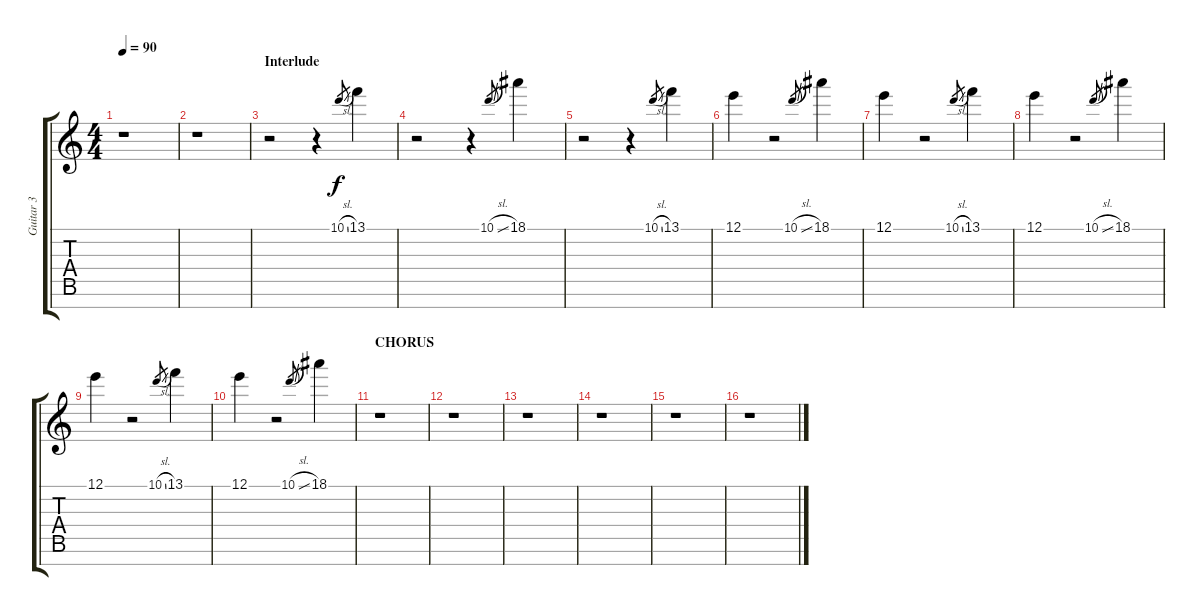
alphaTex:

\track ("Guitar 3" "Guitar 3") {instrument distortionguitar}
\staff {score tabs}
\tuning (E4 B3 G3 D3 A2 E2 B1) {hide}
\ts (4 4)
\tempo 90
\clef g2
\ks c
r.1{dy f} |
r.1 |
\section ("" "Interlude")
r.2 r.4 10.1{sl}.8{gr} 13.1.4 |
r.2 r.4 10.1{sl}.8{gr} 18.1.4 |
r.2 r.4 10.1{sl}.8{gr} 13.1.4 |
12.1.4 r.2 10.1{sl}.8{gr} 18.1.4 |
12.1.4 r.2 10.1{sl}.8{gr} 13.1.4 |
12.1.4 r.2 10.1{sl}.8{gr} 18.1.4 |
12.1.4 r.2 10.1{sl}.8{gr} 13.1.4 |
12.1.4 r.2 10.1{sl}.8{gr} 18.1.4 |
\section ("" "CHORUS")
r.1 |
r.1 |
r.1 |
r.1 |
r.1 |
r.1
